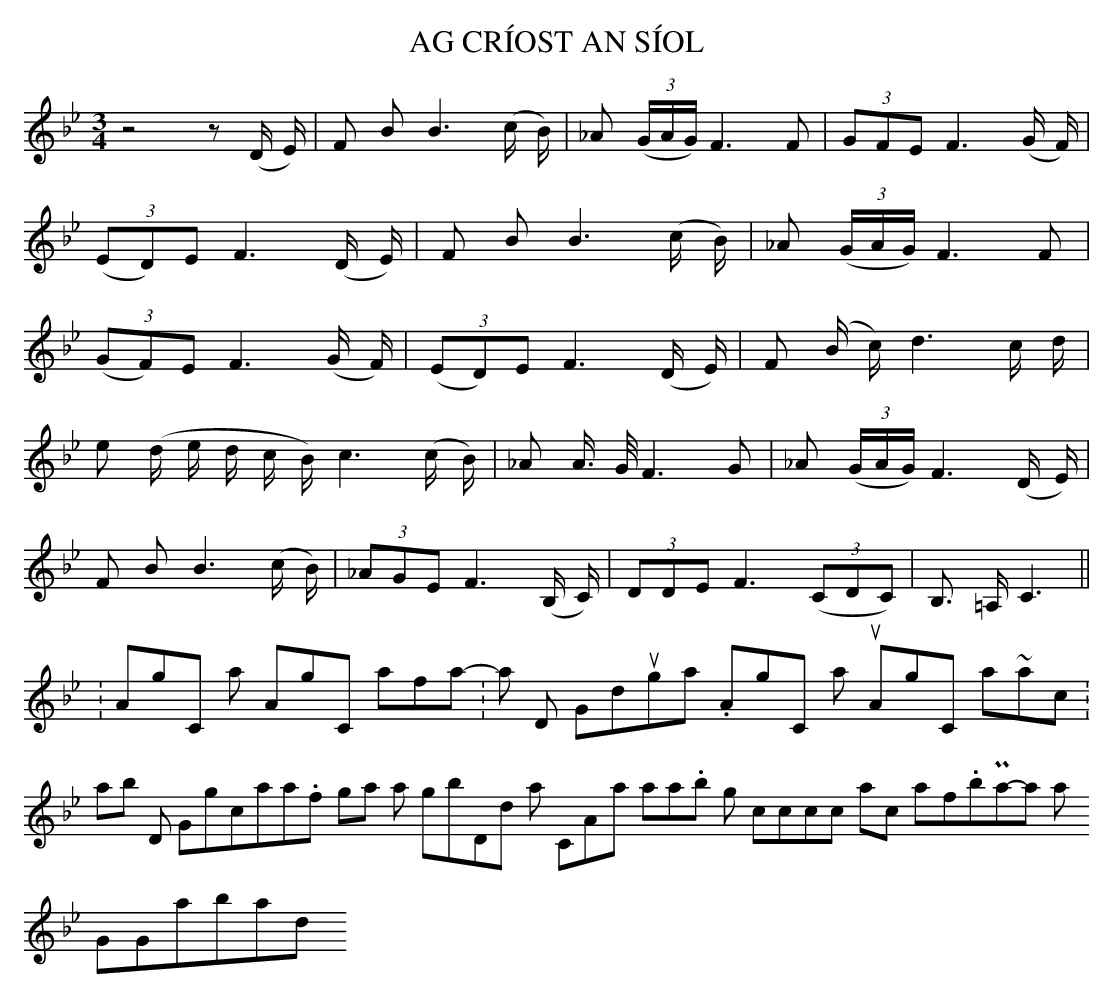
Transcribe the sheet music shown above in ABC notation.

X:1
T:AG CRÍOST AN SÍOL
M:3/4
L:1/8
K:Bb
z4z(D/2 E/2)|F B B3(c/2 B/2)|_A (3(G/2A/2G/2) F3F| (3GFE F3(G/2 F/2)|
(3(ED)E F3(D/2 E/2)|F B B3(c/2 B/2)|_A (3(G/2A/2G/2) F3F|
(3(GF)E F3(G/2 F/2)|(3(ED)E F3(D/2 E/2)|F (B/2 c/2) d3c/2 d/2|
e (d/2 e/2 d/2 c/2 B/2) c3(c/2 B/2)|_A A3/4 G/4 F3G|_A (3(G/2A/2G/2) F3(D/2 E/2)|
F B B3(c/2 B/2)| (3_AGE F3(B,/2 C/2)| (3DDE F3 (3(CDC)|B,3/2 =A,/2 C3|| w:Ag_ Críost an síol,Ag_ Críost an__ fómhar:I n-iothl-ainn Dé Go_ dtugt_-ar sinn. Ag_ Críost an mhuir,Ag_ Críost an__ t~iasc:I líon_-taibh Dé Go_ gcas_-tar sinn.Ó_ fhás go_ haois Is ó aois go____ bás,Do_ dhá láimh', a Chríost,A-nall thar__-ainn.Ó_ bhás go críoch Ní_ críoch ach ath-fhás.I_ bParr-thas na nGrástGo__ rabh-ai-míd.
